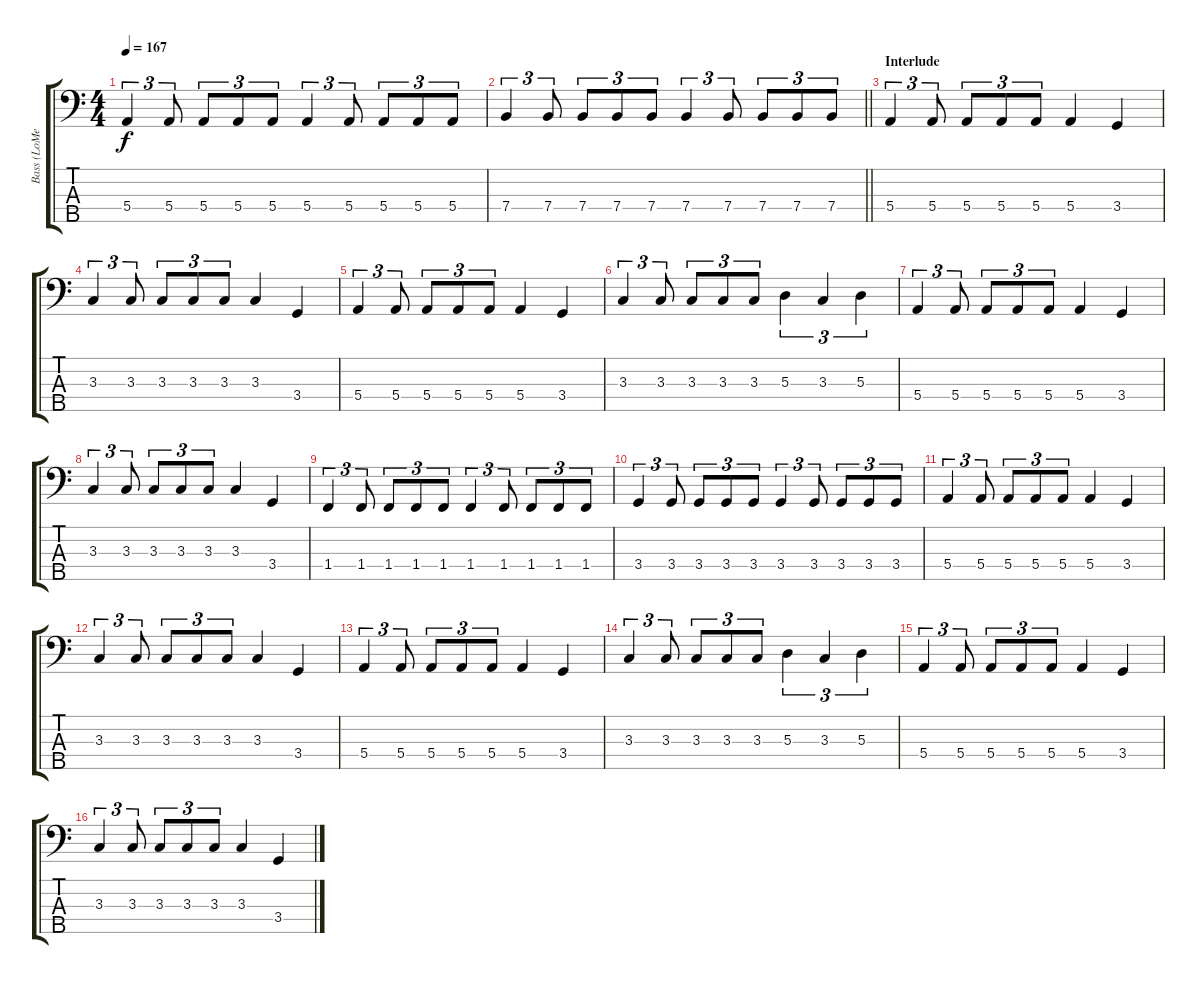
\track ("Bass (LoMenzo)" "Bass (LoMe") {instrument electricbassfinger}
\staff {score tabs}
\tuning (G2 D2 A1 E1 B0) {hide}
\ts (4 4)
\tempo 167
\clef f4
\ks c
5.4.4{tu (3 2) dy f} 5.4.8{tu (3 2)} 5.4.8{tu (3 2)} 5.4.8{tu (3 2)} 5.4.8{tu (3 2)} 5.4.4{tu (3 2)} 5.4.8{tu (3 2)} 5.4.8{tu (3 2)} 5.4.8{tu (3 2)} 5.4.8{tu (3 2)} |
\barLineRight lightlight
7.4.4{tu (3 2)} 7.4.8{tu (3 2)} 7.4.8{tu (3 2)} 7.4.8{tu (3 2)} 7.4.8{tu (3 2)} 7.4.4{tu (3 2)} 7.4.8{tu (3 2)} 7.4.8{tu (3 2)} 7.4.8{tu (3 2)} 7.4.8{tu (3 2)} |
\section ("" "Interlude")
5.4.4{tu (3 2)} 5.4.8{tu (3 2)} 5.4.8{tu (3 2)} 5.4.8{tu (3 2)} 5.4.8{tu (3 2)} 5.4.4 3.4.4 |
3.3.4{tu (3 2)} 3.3.8{tu (3 2)} 3.3.8{tu (3 2)} 3.3.8{tu (3 2)} 3.3.8{tu (3 2)} 3.3.4 3.4.4 |
5.4.4{tu (3 2)} 5.4.8{tu (3 2)} 5.4.8{tu (3 2)} 5.4.8{tu (3 2)} 5.4.8{tu (3 2)} 5.4.4 3.4.4 |
3.3.4{tu (3 2)} 3.3.8{tu (3 2)} 3.3.8{tu (3 2)} 3.3.8{tu (3 2)} 3.3.8{tu (3 2)} 5.3.4{tu (3 2)} 3.3.4{tu (3 2)} 5.3.4{tu (3 2)} |
5.4.4{tu (3 2)} 5.4.8{tu (3 2)} 5.4.8{tu (3 2)} 5.4.8{tu (3 2)} 5.4.8{tu (3 2)} 5.4.4 3.4.4 |
3.3.4{tu (3 2)} 3.3.8{tu (3 2)} 3.3.8{tu (3 2)} 3.3.8{tu (3 2)} 3.3.8{tu (3 2)} 3.3.4 3.4.4 |
1.4.4{tu (3 2)} 1.4.8{tu (3 2)} 1.4.8{tu (3 2)} 1.4.8{tu (3 2)} 1.4.8{tu (3 2)} 1.4.4{tu (3 2)} 1.4.8{tu (3 2)} 1.4.8{tu (3 2)} 1.4.8{tu (3 2)} 1.4.8{tu (3 2)} |
3.4.4{tu (3 2)} 3.4.8{tu (3 2)} 3.4.8{tu (3 2)} 3.4.8{tu (3 2)} 3.4.8{tu (3 2)} 3.4.4{tu (3 2)} 3.4.8{tu (3 2)} 3.4.8{tu (3 2)} 3.4.8{tu (3 2)} 3.4.8{tu (3 2)} |
5.4.4{tu (3 2)} 5.4.8{tu (3 2)} 5.4.8{tu (3 2)} 5.4.8{tu (3 2)} 5.4.8{tu (3 2)} 5.4.4 3.4.4 |
3.3.4{tu (3 2)} 3.3.8{tu (3 2)} 3.3.8{tu (3 2)} 3.3.8{tu (3 2)} 3.3.8{tu (3 2)} 3.3.4 3.4.4 |
5.4.4{tu (3 2)} 5.4.8{tu (3 2)} 5.4.8{tu (3 2)} 5.4.8{tu (3 2)} 5.4.8{tu (3 2)} 5.4.4 3.4.4 |
3.3.4{tu (3 2)} 3.3.8{tu (3 2)} 3.3.8{tu (3 2)} 3.3.8{tu (3 2)} 3.3.8{tu (3 2)} 5.3.4{tu (3 2)} 3.3.4{tu (3 2)} 5.3.4{tu (3 2)} |
5.4.4{tu (3 2)} 5.4.8{tu (3 2)} 5.4.8{tu (3 2)} 5.4.8{tu (3 2)} 5.4.8{tu (3 2)} 5.4.4 3.4.4 |
3.3.4{tu (3 2)} 3.3.8{tu (3 2)} 3.3.8{tu (3 2)} 3.3.8{tu (3 2)} 3.3.8{tu (3 2)} 3.3.4 3.4.4
